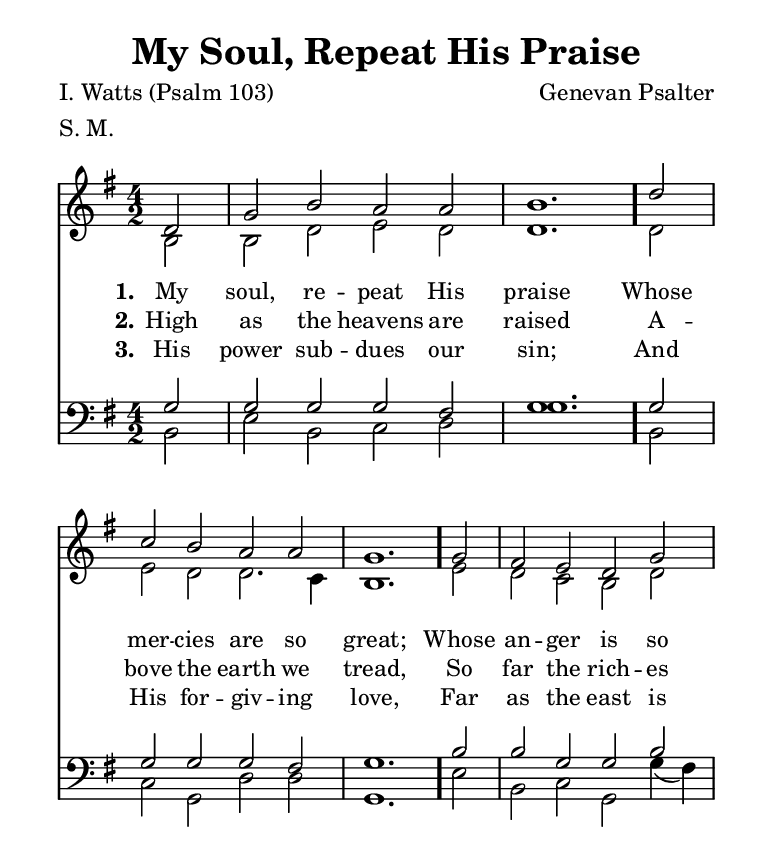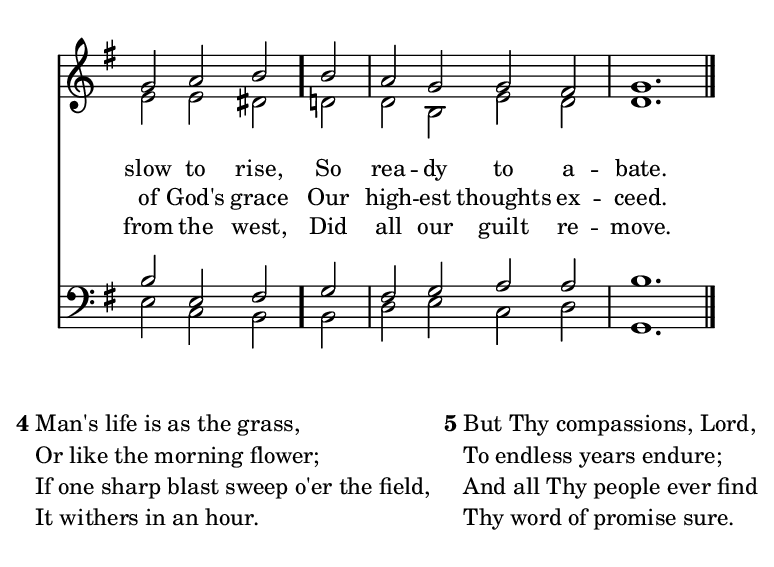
\include "common/global.ily"
\paper {
  \include "common/paper.ily"
  ragged-bottom = ##t
  ragged-last-bottom = ##t
  systems-per-page = #(cond (is-eogsized 2) (#t #f))
  page-count = #(cond (is-eogsized 1) (#t #f))
}

\header{
  hymnnumber = "99"
  title = "My Soul, Repeat His Praise"
  tunename = "St. Michael"
  meter = "S. M."
  poet = "I. Watts (Psalm 103)"
  composer = "Genevan Psalter"
  %copyright = ""
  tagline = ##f
}

% for fermata in MIDI
ta = { \tempo 4=160 }
tb = { \tempo 4=80 }

patternAA = { c2 | c2 c2 c2 c2 | c1. }
patternAB = { c2 | c2 c2 c2. c4 | c1. }
patternBA = { c2 | c2 c2 c2 c2 | c2 c2 c2 }
patternBB = { c2 | c2 c2 c2 c4( c4) | c2 c2 c2 }

global = {
  \include "common/overrides.ily"
  \override Staff.TimeSignature.style = #'()
  \time 4/2
  \override Score.MetronomeMark.transparent = ##t % hide all fermata changes too
  \ta
  \key g \major
  \partial 2
  \autoBeamOff
}

notesSoprano = {
\global
\relative c' {

  \changePitch \patternAA { d | g b a a | b }
  \changePitch \patternAA { d | c b a a | g }
  \changePitch \patternBA { g | fis e d g | g a b }
  \changePitch \patternAA { b | a g g fis | g }

  \bar "|."

}
}

notesAlto = {
\global
\relative e' {

  \changePitch \patternAA { b | b d e d | d }
  \changePitch \patternAB { d | e d d c | b }
  \changePitch \patternBA { e | d c b d | e e dis }
  \changePitch \patternAA { d! | d b e d | d }

}
}

notesTenor = {
\global
\relative a {

  \changePitch \patternAA { g | g g g fis | g }
  \changePitch \patternAA { g | g g g fis | g }
  \changePitch \patternBA { b | b g g b | b e, fis }
  \changePitch \patternAA { g | fis g a a | b }

}
}

notesBass = {
\global
\relative f, {

  \changePitch \patternAA { b | e b c d | g }
  \changePitch \patternAA { b, | c g d' d | g, }
  \changePitch \patternBB { e' | b c g g' fis | e c b }
  \changePitch \patternAA { b | d e c d | g, }

}
}

wordsA = \lyricmode {
\set stanza = "1."

My soul, re -- peat His praise \bar "."
Whose mer -- cies are so great; \bar "."
Whose an -- ger is so slow to rise, \bar "."
So rea -- dy to a -- bate. \bar "."

}

wordsB = \lyricmode {
\set stanza = "2."

High as the heavens are raised % original has "heaven's here ! probably wanted heav'ns
A -- bove the earth we tread,
So far the rich -- es of God's grace
Our high -- est thoughts ex -- ceed.

}

wordsC = \lyricmode {
\set stanza = "3."

His power sub -- dues our sin;
And His for -- giv -- ing love,
Far as the east is from the west,
Did all our guilt re -- move.

}

wordsD = \markuplist {

\line { Man's life is as the grass, }
\line { Or like the morning flower; }
\line { If one sharp blast sweep o'er the field, }
\line { It withers in an hour. }

}

wordsE = \markuplist {

\line { But Thy compassions, Lord, }
\line { To endless years endure; }
\line { And all Thy people ever find }
\line { Thy word of promise sure. }

}

\score {
  \context ChoirStaff <<
    \context Staff = upper <<
      \set ChoirStaff.systemStartDelimiter = #'SystemStartBar
      \context Voice  = sopranos { \voiceOne << \notesSoprano >> }
      \context Voice  = altos { \voiceTwo << \notesAlto >> }
      \context Lyrics = one   \lyricsto sopranos \wordsA
      \context Lyrics = two   \lyricsto sopranos \wordsB
      \context Lyrics = three \lyricsto sopranos \wordsC
    >>
    \context Staff = men <<
      \clef bass
      \context Voice  = tenors { \voiceOne << \notesTenor >> }
      \context Voice  = basses { \voiceTwo << \notesBass >> }
    >>
  >>
  \layout {
    \include "common/layout.ily"
  }
  \midi{
    \include "common/midi.ily"
  }
}

\noPageBreak

\markup { \fill-line {
  \hspace #0.1
  \line{ \bold 4 \column { \wordsD } }
  \hspace #0.1
  \line{ \bold 5 \column { \wordsE } }
  \hspace #0.1
} }

\version "2.18.0"  % necessary for upgrading to future LilyPond versions.

% vi:set et ts=2 sw=2 ai nocindent syntax=lilypond:
